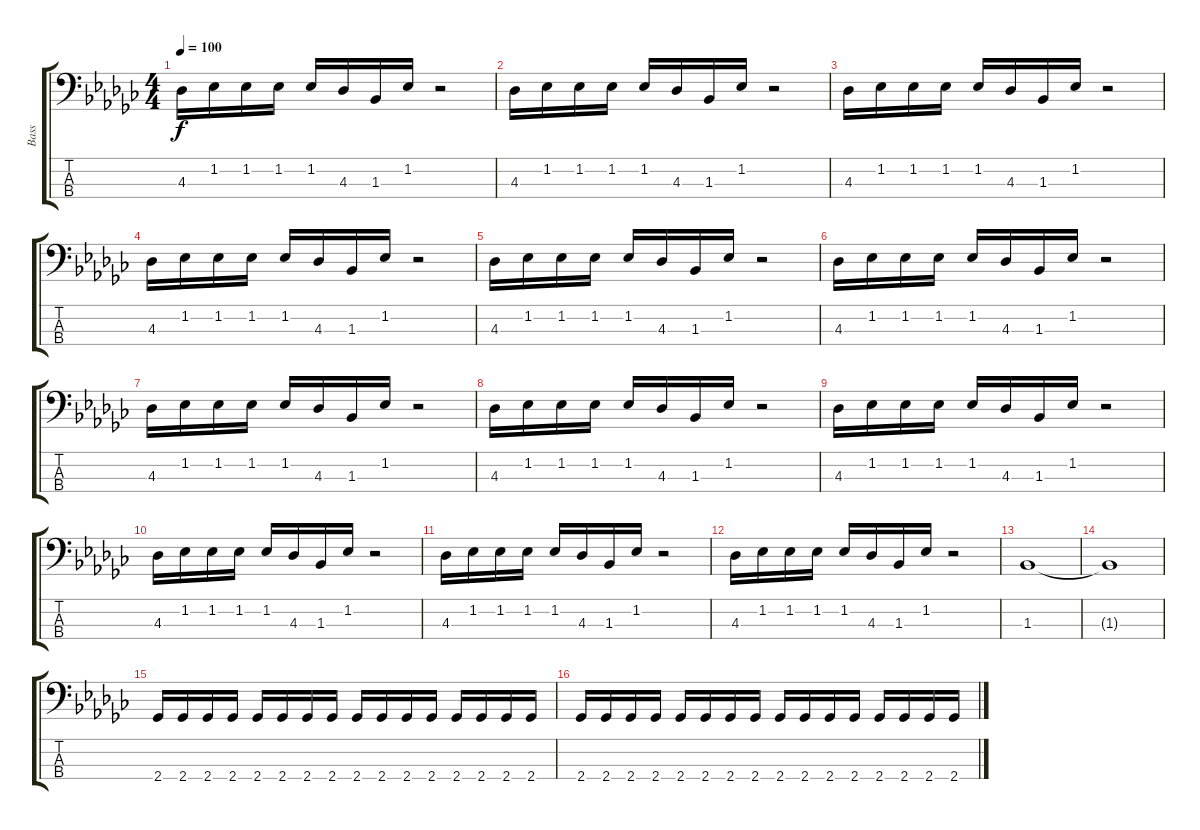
\track ("Bass" "Bass") {instrument synthbass1}
\staff {score tabs}
\tuning (G2 D2 A1 E1) {hide}
\ts (4 4)
\tempo 100
\clef f4
\ks gb
4.3.16{dy f} 1.2.16 1.2.16 1.2.16 1.2.16 4.3.16 1.3.16 1.2.16 r.2 |
4.3.16 1.2.16 1.2.16 1.2.16 1.2.16 4.3.16 1.3.16 1.2.16 r.2 |
4.3.16 1.2.16 1.2.16 1.2.16 1.2.16 4.3.16 1.3.16 1.2.16 r.2 |
4.3.16 1.2.16 1.2.16 1.2.16 1.2.16 4.3.16 1.3.16 1.2.16 r.2 |
4.3.16 1.2.16 1.2.16 1.2.16 1.2.16 4.3.16 1.3.16 1.2.16 r.2 |
4.3.16 1.2.16 1.2.16 1.2.16 1.2.16 4.3.16 1.3.16 1.2.16 r.2 |
4.3.16 1.2.16 1.2.16 1.2.16 1.2.16 4.3.16 1.3.16 1.2.16 r.2 |
4.3.16 1.2.16 1.2.16 1.2.16 1.2.16 4.3.16 1.3.16 1.2.16 r.2 |
4.3.16 1.2.16 1.2.16 1.2.16 1.2.16 4.3.16 1.3.16 1.2.16 r.2 |
4.3.16 1.2.16 1.2.16 1.2.16 1.2.16 4.3.16 1.3.16 1.2.16 r.2 |
4.3.16 1.2.16 1.2.16 1.2.16 1.2.16 4.3.16 1.3.16 1.2.16 r.2 |
4.3.16 1.2.16 1.2.16 1.2.16 1.2.16 4.3.16 1.3.16 1.2.16 r.2 |
1.3.1 |
1.3{t}.1 |
2.4.16 2.4.16 2.4.16 2.4.16 2.4.16 2.4.16 2.4.16 2.4.16 2.4.16 2.4.16 2.4.16 2.4.16 2.4.16 2.4.16 2.4.16 2.4.16 |
2.4.16 2.4.16 2.4.16 2.4.16 2.4.16 2.4.16 2.4.16 2.4.16 2.4.16 2.4.16 2.4.16 2.4.16 2.4.16 2.4.16 2.4.16 2.4.16
